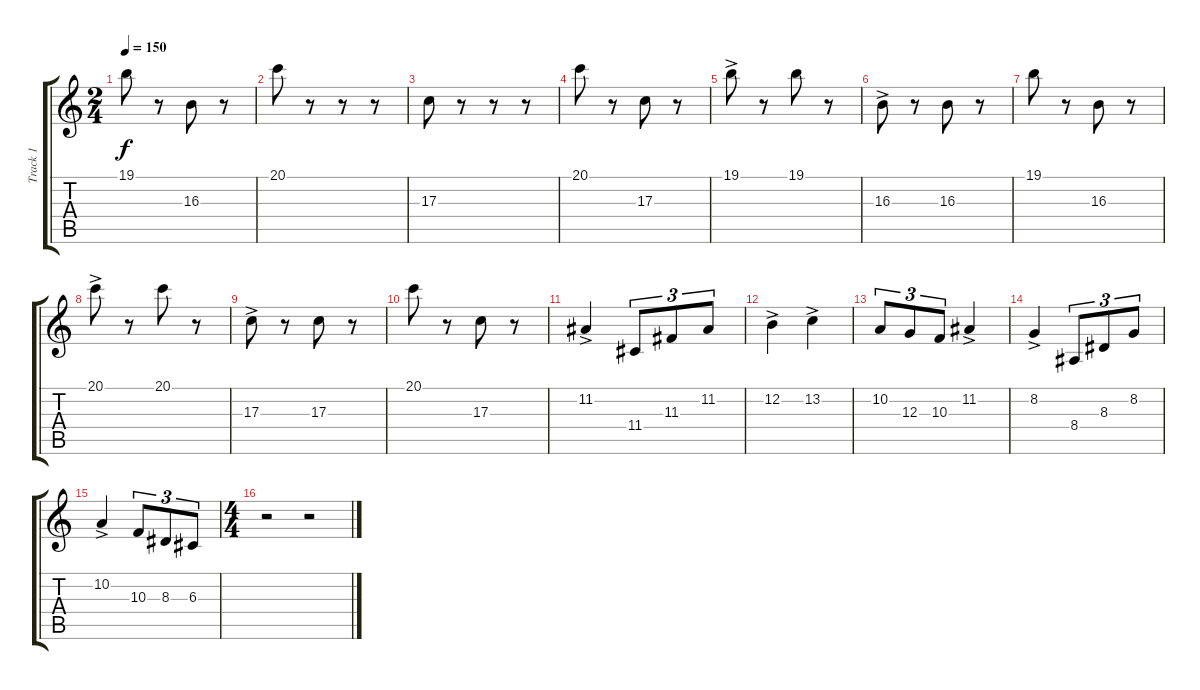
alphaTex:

\track ("Track 1" "Track 1") {instrument trumpet}
\staff {score tabs}
\tuning (E4 B3 G3 D3 A2 E2) {hide}
\ts (2 4)
\tempo 150
\clef g2
\ks c
19.1.8{dy f} r.8 16.3.8 r.8 |
20.1.8 r.8 r.8 r.8 |
17.3.8 r.8 r.8 r.8 |
20.1.8 r.8 17.3.8 r.8 |
19.1{ac}.8 r.8 19.1.8 r.8 |
16.3{ac}.8 r.8 16.3.8 r.8 |
19.1.8 r.8 16.3.8 r.8 |
20.1{ac}.8 r.8 20.1.8 r.8 |
17.3{ac}.8 r.8 17.3.8 r.8 |
20.1.8 r.8 17.3.8 r.8 |
11.2{ac}.4 11.4.8{tu (3 2)} 11.3.8{tu (3 2)} 11.2.8{tu (3 2)} |
12.2{ac}.4 13.2{ac}.4 |
10.2.8{tu (3 2)} 12.3.8{tu (3 2)} 10.3.8{tu (3 2)} 11.2{ac}.4 |
8.2{ac}.4 8.4.8{tu (3 2)} 8.3.8{tu (3 2)} 8.2.8{tu (3 2)} |
10.2{ac}.4 10.3.8{tu (3 2)} 8.3.8{tu (3 2)} 6.3.8{tu (3 2)} |
\ts (4 4)
r.2 r.2
